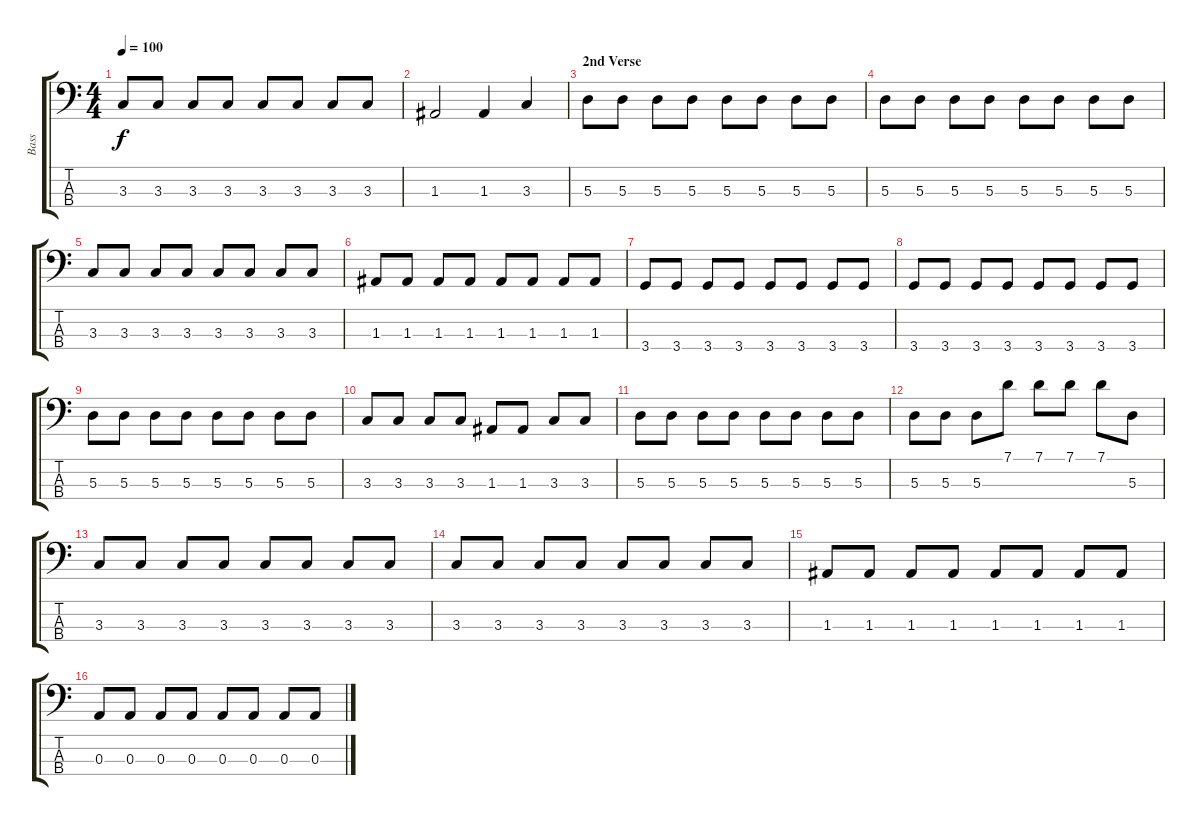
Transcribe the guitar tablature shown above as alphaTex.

\track ("Bass" "Bass") {instrument electricbasspick}
\staff {score tabs}
\tuning (G2 D2 A1 E1) {hide}
\ts (4 4)
\tempo 100
\clef f4
\ks c
3.3.8{dy f} 3.3.8 3.3.8 3.3.8 3.3.8 3.3.8 3.3.8 3.3.8 |
1.3.2 1.3.4 3.3.4 |
\section ("" "2nd Verse")
5.3.8 5.3.8 5.3.8 5.3.8 5.3.8 5.3.8 5.3.8 5.3.8 |
5.3.8 5.3.8 5.3.8 5.3.8 5.3.8 5.3.8 5.3.8 5.3.8 |
3.3.8 3.3.8 3.3.8 3.3.8 3.3.8 3.3.8 3.3.8 3.3.8 |
1.3.8 1.3.8 1.3.8 1.3.8 1.3.8 1.3.8 1.3.8 1.3.8 |
3.4.8 3.4.8 3.4.8 3.4.8 3.4.8 3.4.8 3.4.8 3.4.8 |
3.4.8 3.4.8 3.4.8 3.4.8 3.4.8 3.4.8 3.4.8 3.4.8 |
5.3.8 5.3.8 5.3.8 5.3.8 5.3.8 5.3.8 5.3.8 5.3.8 |
3.3.8 3.3.8 3.3.8 3.3.8 1.3.8 1.3.8 3.3.8 3.3.8 |
5.3.8 5.3.8 5.3.8 5.3.8 5.3.8 5.3.8 5.3.8 5.3.8 |
5.3.8 5.3.8 5.3.8 7.1.8 7.1.8 7.1.8 7.1.8 5.3.8 |
3.3.8 3.3.8 3.3.8 3.3.8 3.3.8 3.3.8 3.3.8 3.3.8 |
3.3.8 3.3.8 3.3.8 3.3.8 3.3.8 3.3.8 3.3.8 3.3.8 |
1.3.8 1.3.8 1.3.8 1.3.8 1.3.8 1.3.8 1.3.8 1.3.8 |
0.3.8 0.3.8 0.3.8 0.3.8 0.3.8 0.3.8 0.3.8 0.3.8
